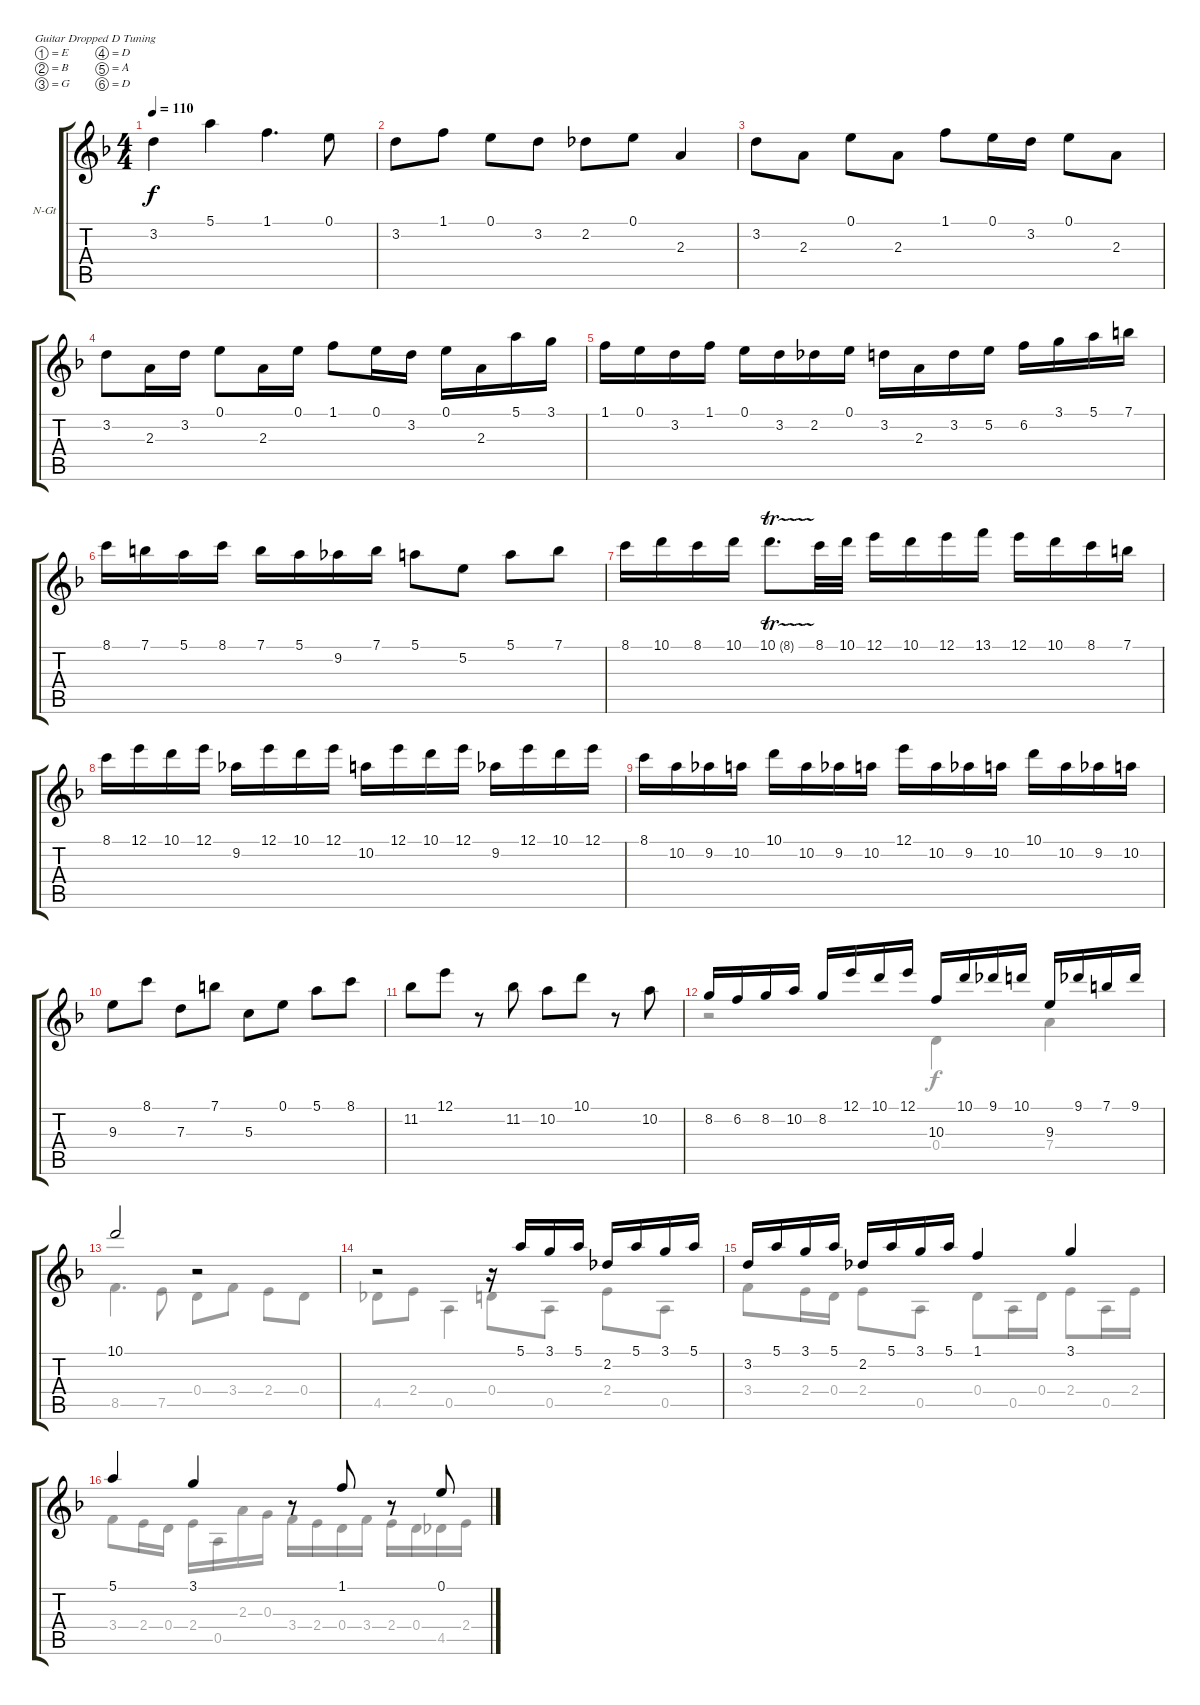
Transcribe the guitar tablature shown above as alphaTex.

\bracketExtendMode groupsimilarinstruments
\firstSystemTrackNameOrientation horizontal
\otherSystemsTrackNameOrientation horizontal
\track ("Guitar 1" "N-Gt") {instrument acousticguitarnylon}
\staff {score tabs}
\tuning (E4 B3 G3 D3 A2 D2)
\voice
\ts (4 4)
\beaming (8 2 2 2 2)
\tempo 110
\clef g2
\ks f
3.2.4{dy f instrument acousticguitarnylon} 5.1.4 1.1.4{d} 0.1.8 |
3.2.8 1.1.8 0.1.8 3.2.8 2.2.8 0.1.8 2.3.4 |
3.2.8 2.3.8 0.1.8 2.3.8 1.1.8 0.1.16 3.2.16 0.1.8 2.3.8 |
3.2.8 2.3.16 3.2.16 0.1.8 2.3.16 0.1.16 1.1.8 0.1.16 3.2.16 0.1.16 2.3.16 5.1.16 3.1.16 |
1.1.16 0.1.16 3.2.16 1.1.16 0.1.16 3.2.16 2.2.16 0.1.16 3.2.16 2.3.16 3.2.16 5.2.16 6.2.16 3.1.16 5.1.16 7.1.16 |
8.1.16 7.1.16 5.1.16 8.1.16 7.1.16 5.1.16 9.2.16 7.1.16 5.1.8 5.2.8 5.1.8 7.1.8 |
8.1.16 10.1.16 8.1.16 10.1.16 10.1{tr (8 16)}.8{d} 8.1.32 10.1.32 12.1.16 10.1.16 12.1.16 13.1.16 12.1.16 10.1.16 8.1.16 7.1.16 |
8.1.16 12.1.16 10.1.16 12.1.16 9.2.16 12.1.16 10.1.16 12.1.16 10.2.16 12.1.16 10.1.16 12.1.16 9.2.16 12.1.16 10.1.16 12.1.16 |
8.1.16 10.2.16 9.2.16 10.2.16 10.1.16 10.2.16 9.2.16 10.2.16 12.1.16 10.2.16 9.2.16 10.2.16 10.1.16 10.2.16 9.2.16 10.2.16 |
9.3.8 8.1.8 7.3.8 7.1.8 5.3.8 0.1.8 5.1.8 8.1.8 |
11.2.8 12.1.8 r.8 11.2.8 10.2.8 10.1.8 r.8 10.2.8 |
8.2.16 6.2.16 8.2.16 10.2.16 8.2.16 12.1.16 10.1.16 12.1.16 10.3.16 10.1.16 9.1.16 10.1.16 9.3.16 9.1.16 7.1.16 9.1.16 |
10.1.2 r.2 |
r.2 r.16 5.1.16 3.1.16 5.1.16 2.2.16 5.1.16 3.1.16 5.1.16 |
3.2.16 5.1.16 3.1.16 5.1.16 2.2.16 5.1.16 3.1.16 5.1.16 1.1.4 3.1.4 |
5.1.4 3.1.4 r.8 1.1.8 r.8 0.1.8
\voice
\clef g2
\ottava regular
\simile none
\ks f
|
|
|
|
|
|
|
|
|
|
|
r.2 0.4.4 7.4.4 |
8.5.4{d} 7.5.8 0.4.8 3.4.8 2.4.8 0.4.8 |
4.5.8 2.4.8 0.5.4 0.4.8 0.5.8 2.4.8 0.5.8 |
3.4.8 2.4.16 0.4.16 2.4.8 0.5.8 0.4.8 0.5.16 0.4.16 2.4.8 0.5.16 2.4.16 |
3.4.8 2.4.16 0.4.16 2.4.16 0.5.16 2.3.16 0.3.16 3.4.16 2.4.16 0.4.16 3.4.16 2.4.16 0.4.16 4.5.16 2.4.16
